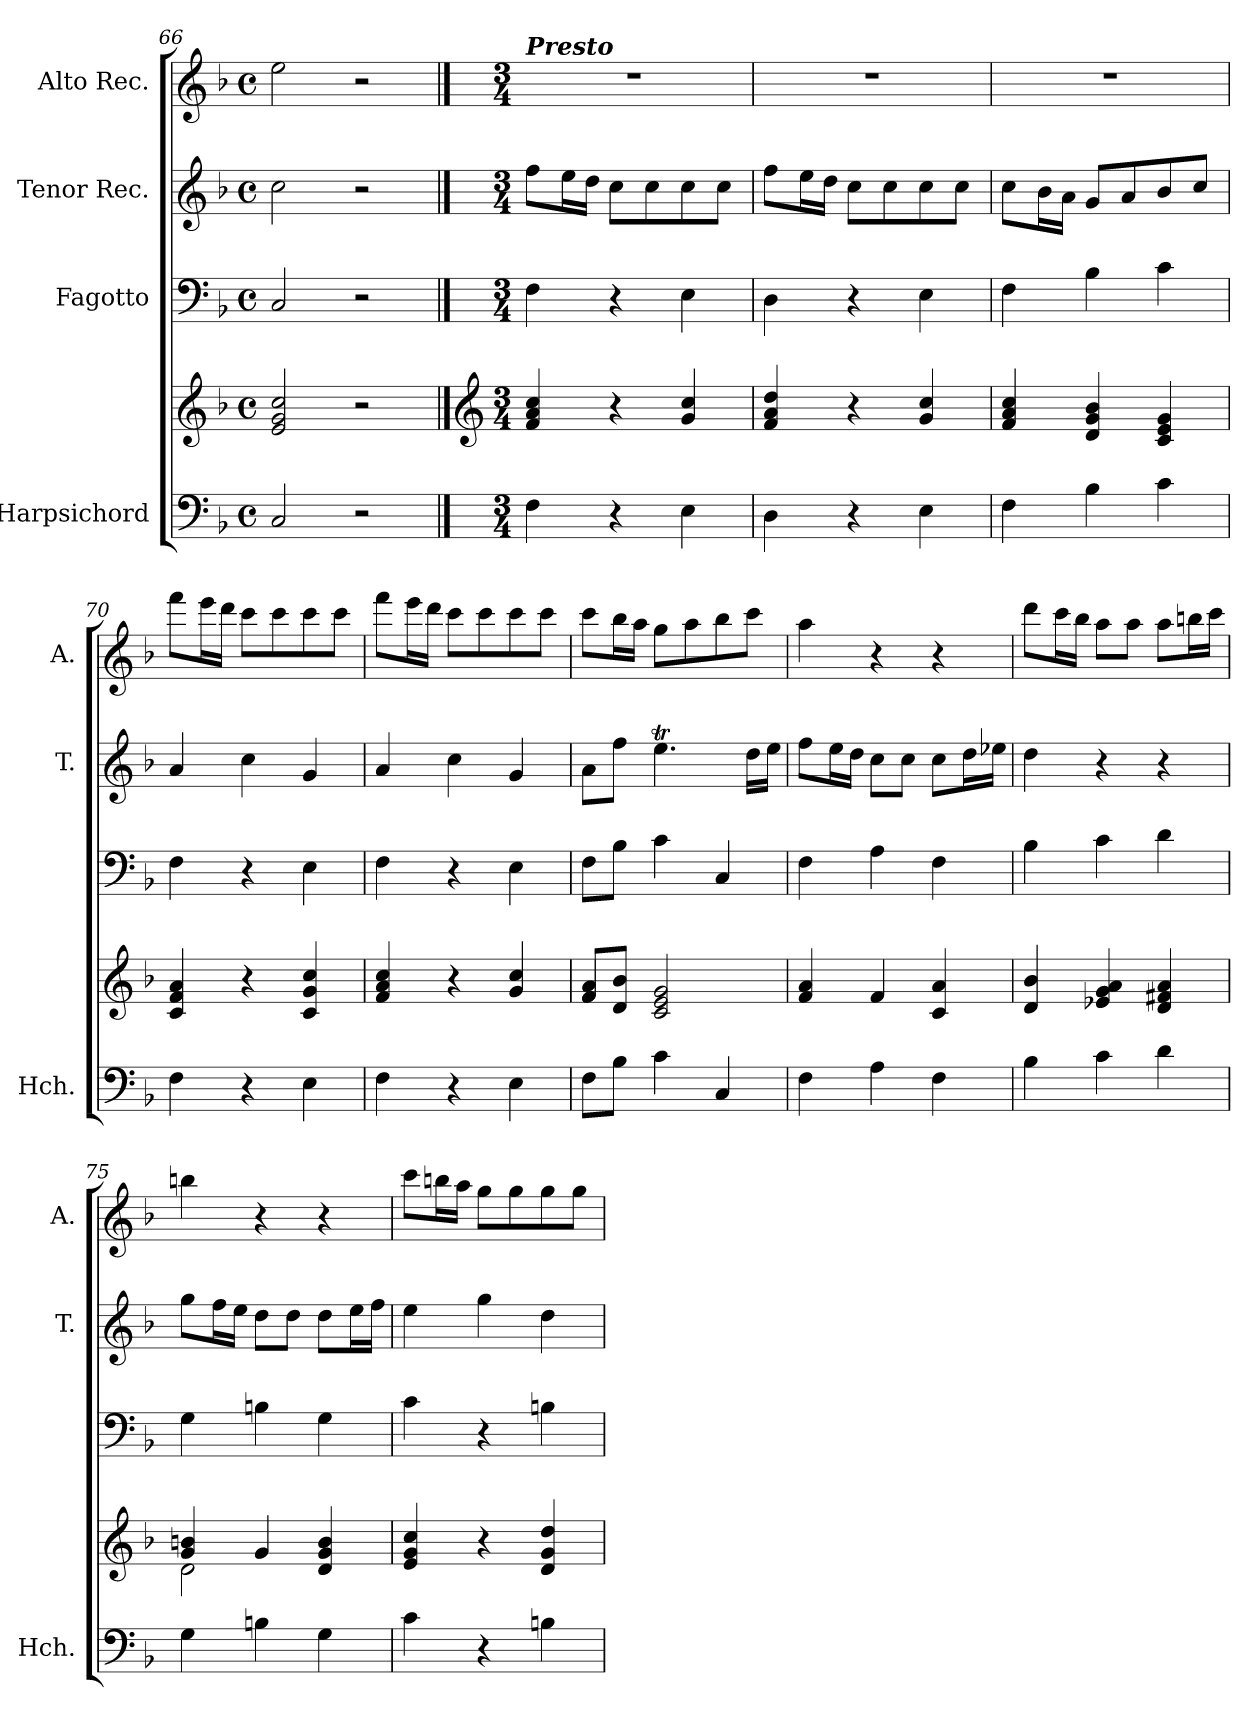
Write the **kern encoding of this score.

**kern	**kern	**kern	**kern	**kern
*part4	*part4	*part3	*part2	*part1
*staff5	*staff4	*staff3	*staff2	*staff1
*I"Harpsichord	*	*I"Fagotto	*I"Tenor Rec.	*I"Alto Rec.
*I'Hch.	*	*	*I'T.	*I'A.
*clefF4	*clefG2	*clefF4	*clefG2	*clefG2
*k[b-]	*k[b-]	*k[b-]	*k[b-]	*k[b-]
*M4/4	*M4/4	*M4/4	*M4/4	*M4/4
*met(c)	*met(c)	*met(c)	*met(c)	*met(c)
=66	=66	=66	=66	=66
2C/	2e/ 2g/ 2cc/	2C/	2cc\	2ee\
2r	2r	2r	2r	2r
!!LO:LB:g=z
==67	==67	==67	==67	==67
*	*clefG2	*	*	*
*M3/4	*M3/4	*M3/4	*M3/4	*M3/4
*	*	*	*	*MM140
!	!	!	!	!LO:TX:a:Bi:t=Presto
4F\	4f/ 4a/ 4cc/	4F\	8ff\L	2.r
.	.	.	16ee\L	.
.	.	.	16dd\JJ	.
4r	4r	4r	8cc\L	.
.	.	.	8cc\	.
4E\	4g/ 4cc/	4E\	8cc\	.
.	.	.	8cc\J	.
=68	=68	=68	=68	=68
4D\	4f/ 4a/ 4dd/	4D\	8ff\L	2.r
.	.	.	16ee\L	.
.	.	.	16dd\JJ	.
4r	4r	4r	8cc\L	.
.	.	.	8cc\	.
4E\	4g/ 4cc/	4E\	8cc\	.
.	.	.	8cc\J	.
=69	=69	=69	=69	=69
4F\	4f/ 4a/ 4cc/	4F\	8cc\L	2.r
.	.	.	16b-\L	.
.	.	.	16a\JJ	.
4B-\	4d/ 4g/ 4b-/	4B-\	8g/L	.
.	.	.	8a/	.
4c\	4c/ 4e/ 4g/	4c\	8b-/	.
.	.	.	8cc/J	.
=70	=70	=70	=70	=70
4F\	4c/ 4f/ 4a/	4F\	4a/	8fff\L
.	.	.	.	16eee\L
.	.	.	.	16ddd\JJ
4r	4r	4r	4cc\	8ccc\L
.	.	.	.	8ccc\
4E\	4c/ 4g/ 4cc/	4E\	4g/	8ccc\
.	.	.	.	8ccc\J
!!LO:LB:g=z
=71	=71	=71	=71	=71
4F\	4f/ 4a/ 4cc/	4F\	4a/	8fff\L
.	.	.	.	16eee\L
.	.	.	.	16ddd\JJ
4r	4r	4r	4cc\	8ccc\L
.	.	.	.	8ccc\
4E\	4g/ 4cc/	4E\	4g/	8ccc\
.	.	.	.	8ccc\J
=72	=72	=72	=72	=72
*	*^	*	*	*
8F\L	4f/	8f/ 8a/L	8F\L	8a\L	8ccc\L
8B-\J	.	8d/ 8b-/J	8B-\J	8ff\J	16bb-\L
.	.	.	.	.	16aa\JJ
4c\	2c/ 2e/ 2g/	2ryy	4c\	4.eet\	8gg\L
.	.	.	.	.	8aa\
4C/	.	.	4C/	.	8bb-\
.	.	.	.	16dd\LL	8ccc\J
.	.	.	.	16ee\JJ	.
*	*v	*v	*	*	*
=73	=73	=73	=73	=73
4F\	4f/ 4a/	4F\	8ff\L	4aa\
.	.	.	16ee\L	.
.	.	.	16dd\JJ	.
4A\	4f/	4A\	8cc\L	4r
.	.	.	8cc\J	.
4F\	4c/ 4a/	4F\	8cc\L	4r
.	.	.	16dd\L	.
.	.	.	16ee-X\JJ	.
=74	=74	=74	=74	=74
4B-\	4d/ 4b-/	4B-\	4dd\	8ddd\L
.	.	.	.	16ccc\L
.	.	.	.	16bb-\JJ
4c\	4e-X/ 4g/ 4a/	4c\	4r	8aa\L
.	.	.	.	8aa\J
4d\	4d/ 4f#X/ 4a/	4d\	4r	8aa\L
.	.	.	.	16bbn\L
.	.	.	.	16ccc\JJ
=75	=75	=75	=75	=75
*	*^	*	*	*
4G\	4g/ 4bn/	2d\	4G\	8gg\L	4bbn\
.	.	.	.	16ff\L	.
.	.	.	.	16ee\JJ	.
4Bn\	4g/	.	4Bn\	8dd\L	4r
.	.	.	.	8dd\J	.
4G\	4d/ 4g/ 4b/	4ryy	4G\	8dd\L	4r
.	.	.	.	16ee\L	.
.	.	.	.	16ff\JJ	.
*	*v	*v	*	*	*
!!LO:LB:g=z
=76	=76	=76	=76	=76
4c\	4e/ 4g/ 4cc/	4c\	4ee\	8ccc\L
.	.	.	.	16bbn\L
.	.	.	.	16aa\JJ
4r	4r	4r	4gg\	8gg\L
.	.	.	.	8gg\
4Bn\	4d/ 4g/ 4dd/	4Bn\	4dd\	8gg\
.	.	.	.	8gg\J
=	=	=	=	=
*-	*-	*-	*-	*-
